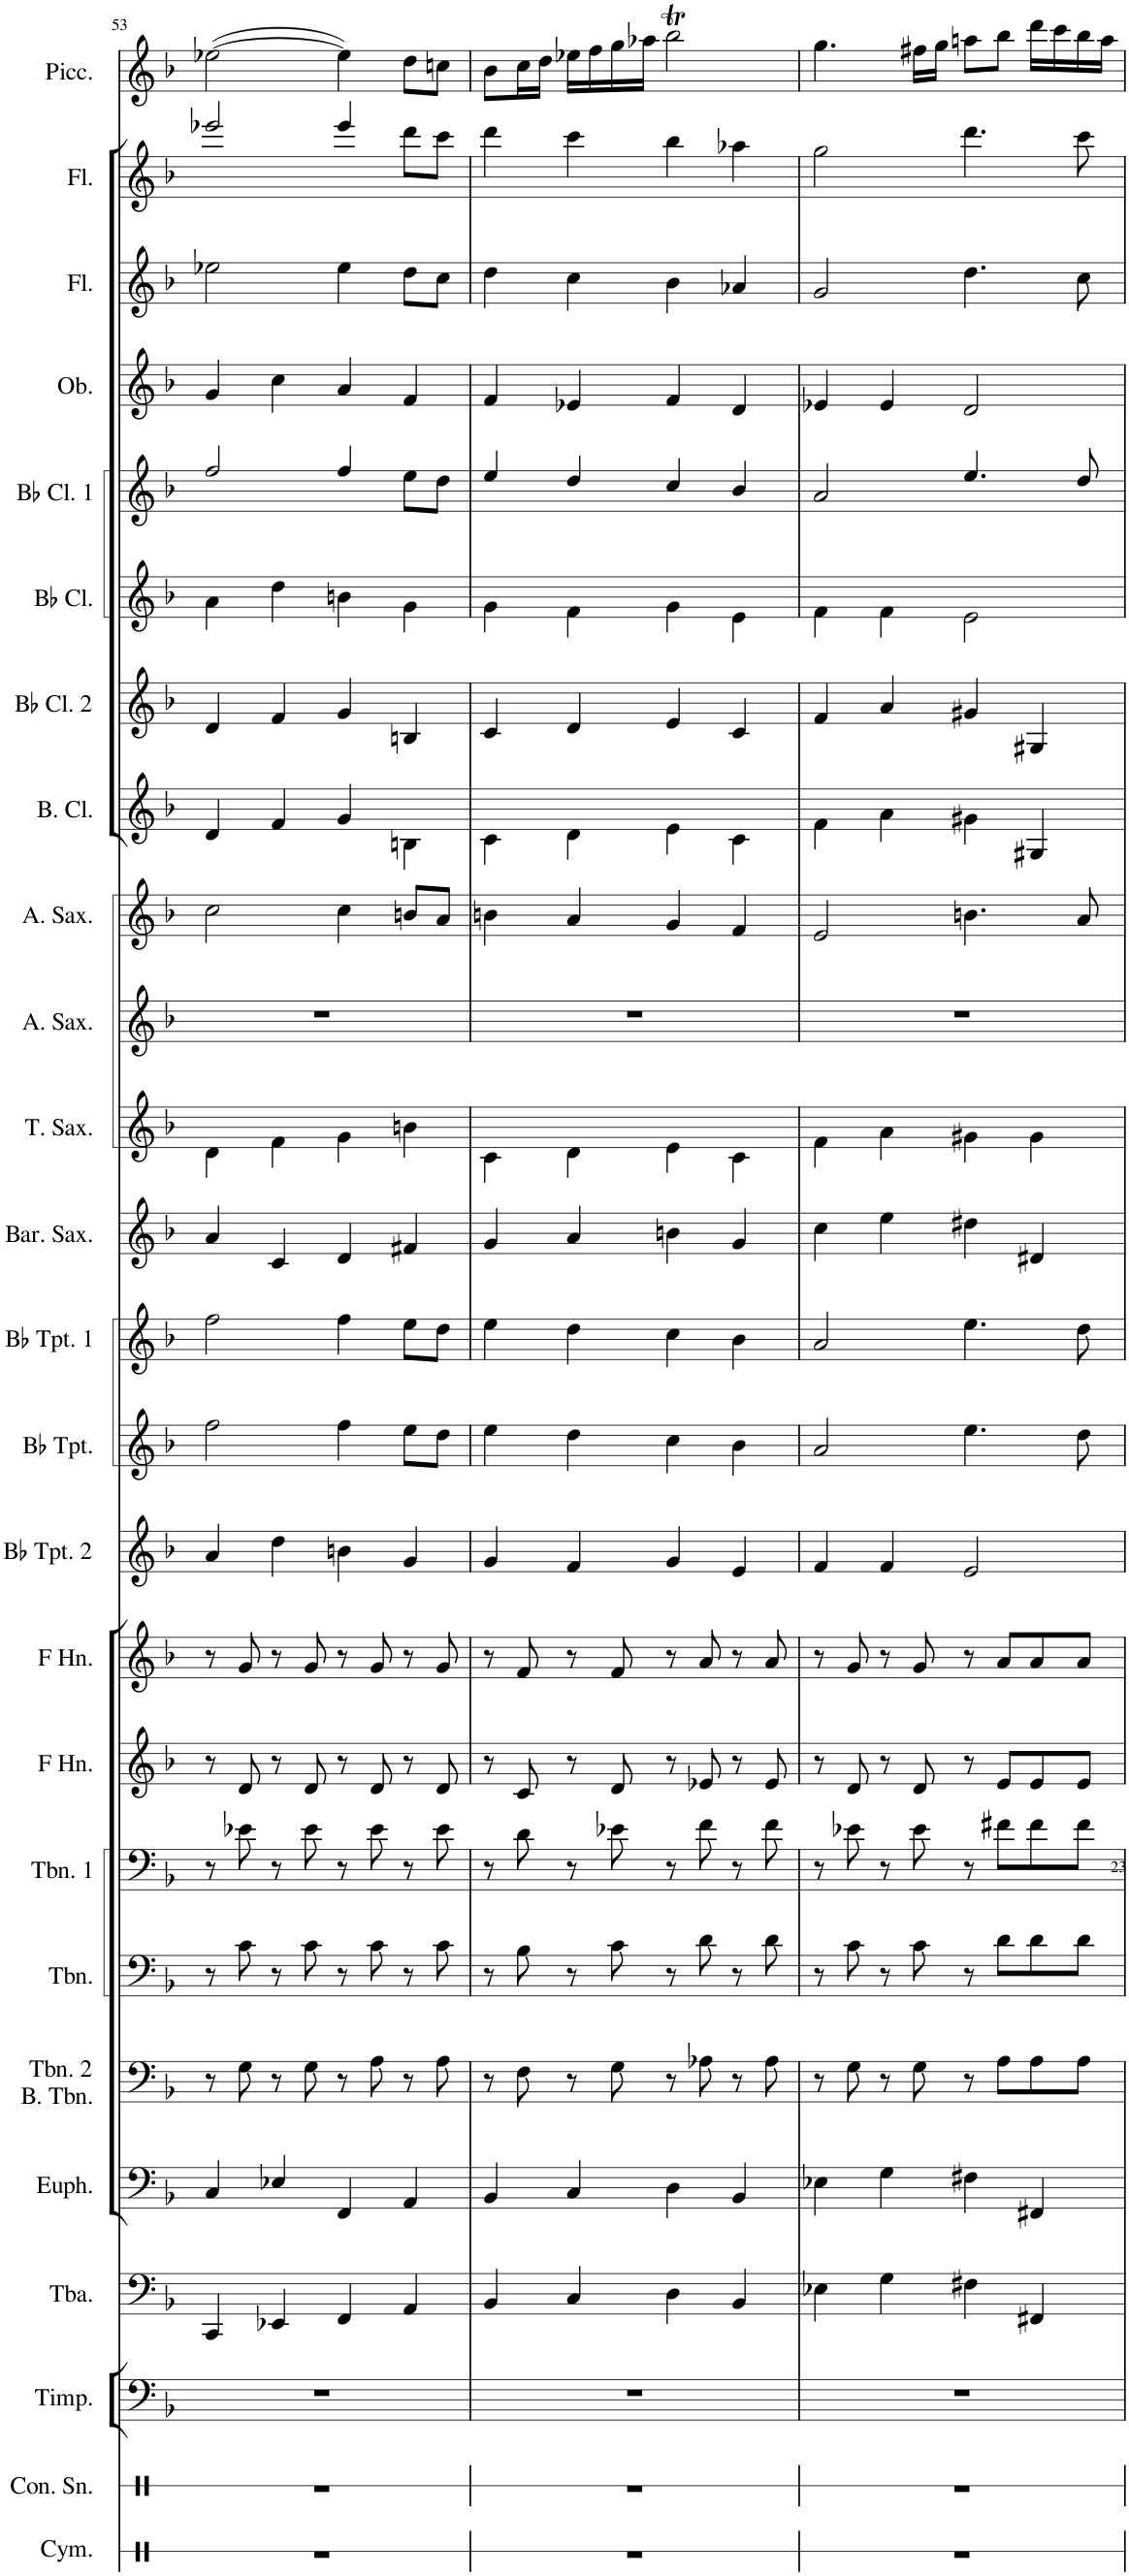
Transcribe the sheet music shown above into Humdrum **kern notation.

**kern	**kern	**kern	**kern	**kern	**kern	**kern	**kern	**kern	**kern	**kern	**kern	**kern	**kern	**kern	**kern	**kern	**kern	**kern	**kern	**kern	**kern	**kern	**kern	**kern
*part25	*part24	*part23	*part22	*part21	*part20	*part19	*part18	*part17	*part16	*part15	*part14	*part13	*part12	*part11	*part10	*part9	*part8	*part7	*part6	*part5	*part4	*part3	*part2	*part1
*staff25	*staff24	*staff23	*staff22	*staff21	*staff20	*staff19	*staff18	*staff17	*staff16	*staff15	*staff14	*staff13	*staff12	*staff11	*staff10	*staff9	*staff8	*staff7	*staff6	*staff5	*staff4	*staff3	*staff2	*staff1
*I"Cymbal	*I"Concert Snare Drum	*I"Timpani	*I"Tuba	*I"Euphonium	*I"Trombone 3	*I"Trombone	*I"Trombone 1 &amp; 2	*I"Horn in F	*I"Horn in F 1 &amp; 2	*I"Bb Trumpet 3	*I"Bb Trumpet	*I"Bb Trumpet 1 &amp; 2	*I"Baritone Saxophone	*I"Tenor Saxophone	*I"Alto Saxophone	*I"Alto Saxophone 1 &amp; 2	*I"Bass Clarinet	*I"Bb Clarinet 3	*I"Bb Clarinet	*I"Bb Clarinet 1 &amp; 2	*I"Oboe 1 &amp; 2	*I"Flute	*I"Flutes 1 &amp; 2	*I"Piccolo
*I'Cym.	*I'Con. Sn.	*I'Timp.	*I'Tba.	*I'Euph.	*	*I'Tbn.	*I'Tbn. 1	*	*	*I'Bb Tpt. 2	*I'Bb Tpt.	*I'Bb Tpt. 1	*I'Bar. Sax.	*I'T. Sax.	*I'A. Sax.	*I'A. Sax.	*I'B. Cl.	*I'Bb Cl. 2	*I'Bb Cl.	*I'Bb Cl. 1	*I'Ob.	*I'Fl.	*I'Fl.	*I'Picc.
!!LO:PB:g=z
*clefX	*clefX	*clefF4	*clefF4	*clefF4	*clefF4	*clefF4	*clefF4	*clefG2	*clefG2	*clefG2	*clefG2	*clefG2	*clefG2	*clefG2	*clefG2	*clefG2	*clefG2	*clefG2	*clefG2	*clefG2	*clefG2	*clefG2	*clefG2	*clefG2
*	*	*	*	*	*	*	*	*Trd4c7	*Trd4c7	*Trd1c2	*Trd1c2	*Trd1c2	*Trd12c21	*Trd8c14	*Trd5c9	*Trd5c9	*Trd8c14	*Trd1c2	*Trd1c2	*Trd1c2	*	*	*	*Trd-7c-12
*k[]	*k[]	*k[b-]	*k[b-]	*k[b-]	*k[b-]	*k[b-]	*k[b-]	*k[b-]	*k[b-]	*k[b-]	*k[b-]	*k[b-]	*k[b-]	*k[b-]	*k[b-]	*k[b-]	*k[b-]	*k[b-]	*k[b-]	*k[b-]	*k[b-]	*k[b-]	*k[b-]	*k[b-]
*M2/2	*M2/2	*M2/2	*M2/2	*M2/2	*M2/2	*M2/2	*M2/2	*M2/2	*M2/2	*M2/2	*M2/2	*M2/2	*M2/2	*M2/2	*M2/2	*M2/2	*M2/2	*M2/2	*M2/2	*M2/2	*M2/2	*M2/2	*M2/2	*M2/2
*met(c|)	*met(c|)	*met(c|)	*met(c|)	*met(c|)	*met(c|)	*met(c|)	*met(c|)	*met(c|)	*met(c|)	*met(c|)	*met(c|)	*met(c|)	*met(c|)	*met(c|)	*met(c|)	*met(c|)	*met(c|)	*met(c|)	*met(c|)	*met(c|)	*met(c|)	*met(c|)	*met(c|)	*met(c|)
=53	=53	=53	=53	=53	=53	=53	=53	=53	=53	=53	=53	=53	=53	=53	=53	=53	=53	=53	=53	=53	=53	=53	=53	=53
*	*	*	*	*	*	*	*	*	*	*^	*	*	*	*	*	*	*	*	*	*	*	*	*	*
1r	1r	1r	4CC/	4C/	8r	8r	8r	8r	8r	1ryy	4a/	2ff\	2ff\	4a/	4d\	1r	2cc\	4d/	4d/	4a\	2ff/	4g/	2ee-X\	2eee-X/	([>2ee-X\
.	.	.	.	.	8G\	8c\	8e-X\	8d/	8g/	.	.	.	.	.	.	.	.	.	.	.	.	.	.	.	.
.	.	.	4EE-X/	4E-X/	8r	8r	8r	8r	8r	.	4dd\	.	.	4c/	4f\	.	.	4f/	4f/	4dd\	.	4cc\	.	.	.
.	.	.	.	.	8G\	8c\	8e-\	8d/	8g/	.	.	.	.	.	.	.	.	.	.	.	.	.	.	.	.
.	.	.	4FF/	4FF/	8r	8r	8r	8r	8r	.	4bn\	4ff\	4ff\	4d/	4g\	.	4cc\	4g/	4g/	4bn\	4ff/	4a/	4ee-\	4eee-/	4ee-\])
.	.	.	.	.	8A\	8c\	8e-\	8d/	8g/	.	.	.	.	.	.	.	.	.	.	.	.	.	.	.	.
.	.	.	4AA/	4AA/	8r	8r	8r	8r	8r	.	4g/	8ee\L	8ee\L	4f#X/	4bn\	.	8bn/L	4Bn\	4Bn/	4g\	8ee\L	4f/	8dd\L	8ddd\L	8dd\L
.	.	.	.	.	8A\	8c\	8e-\	8d/	8g/	.	.	8dd\J	8dd\J	.	.	.	8a/J	.	.	.	8dd\J	.	8cc\J	8ccc\J	8ccn\J
=54	=54	=54	=54	=54	=54	=54	=54	=54	=54	=54	=54	=54	=54	=54	=54	=54	=54	=54	=54	=54	=54	=54	=54	=54	=54
1r	1r	1r	4BB-/	4BB-/	8r	8r	8r	8r	8r	1ryy	4g/	4ee\	4ee\	4g/	4c\	1r	4bn\	4c\	4c/	4g\	4ee/	4f/	4dd\	4ddd\	8b-\L
.	.	.	.	.	8F\	8B-\	8d\	8c/	8f/	.	.	.	.	.	.	.	.	.	.	.	.	.	.	.	16cc\L
.	.	.	.	.	.	.	.	.	.	.	.	.	.	.	.	.	.	.	.	.	.	.	.	.	16dd\JJ
.	.	.	4C/	4C/	8r	8r	8r	8r	8r	.	4f/	4dd\	4dd\	4a/	4d\	.	4a/	4d\	4d/	4f\	4dd/	4e-X/	4cc\	4ccc\	16ee-X\LL
.	.	.	.	.	.	.	.	.	.	.	.	.	.	.	.	.	.	.	.	.	.	.	.	.	16ff\
.	.	.	.	.	8G\	8c\	8e-X\	8d/	8f/	.	.	.	.	.	.	.	.	.	.	.	.	.	.	.	16gg\
.	.	.	.	.	.	.	.	.	.	.	.	.	.	.	.	.	.	.	.	.	.	.	.	.	16aa-X\JJ
.	.	.	4D\	4D\	8r	8r	8r	8r	8r	.	4g/	4cc\	4cc\	4bn\	4e\	.	4g/	4e\	4e/	4g\	4cc/	4f/	4b-\	4bb-\	2bb-T\
.	.	.	.	.	8A-X\	8d\	8f\	8e-X/	8a/	.	.	.	.	.	.	.	.	.	.	.	.	.	.	.	.
.	.	.	4BB-/	4BB-/	8r	8r	8r	8r	8r	.	4e/	4b-\	4b-\	4g/	4c\	.	4f/	4c\	4c/	4e\	4b-/	4d/	4a-X/	4aa-X\	.
.	.	.	.	.	8A-\	8d\	8f\	8e-/	8a/	.	.	.	.	.	.	.	.	.	.	.	.	.	.	.	.
=55	=55	=55	=55	=55	=55	=55	=55	=55	=55	=55	=55	=55	=55	=55	=55	=55	=55	=55	=55	=55	=55	=55	=55	=55	=55
1r	1r	1r	4E-X\	4E-X\	8r	8r	8r	8r	8r	1ryy	4f/	2a/	2a/	4cc\	4f\	1r	2e/	4f\	4f/	4f\	2a/	4e-X/	2g/	2gg\	4.gg\
.	.	.	.	.	8G\	8c\	8e-X\	8d/	8g/	.	.	.	.	.	.	.	.	.	.	.	.	.	.	.	.
.	.	.	4G\	4G\	8r	8r	8r	8r	8r	.	4f/	.	.	4ee\	4a\	.	.	4a\	4a/	4f\	.	4e-/	.	.	.
.	.	.	.	.	8G\	8c\	8e-\	8d/	8g/	.	.	.	.	.	.	.	.	.	.	.	.	.	.	.	16ff#X\LL
.	.	.	.	.	.	.	.	.	.	.	.	.	.	.	.	.	.	.	.	.	.	.	.	.	16gg\JJ
.	.	.	4F#X\	4F#X\	8r	8r	8r	8r	8r	.	2e/	4.ee\	4.ee\	4dd#X\	4g#X\	.	4.bn\	4g#X\	4g#X/	2e\	4.ee/	2d/	4.dd\	4.ddd\	8aan\L
.	.	.	.	.	8A\L	8d\L	8f#X\L	8e/L	8a/L	.	.	.	.	.	.	.	.	.	.	.	.	.	.	.	8bb-\J
.	.	.	4FF#X/	4FF#X/	8A\	8d\	8f#\	8e/	8a/	.	.	.	.	4d#X/	4g#\	.	.	4G#X/	4G#X/	.	.	.	.	.	16ddd\LL
.	.	.	.	.	.	.	.	.	.	.	.	.	.	.	.	.	.	.	.	.	.	.	.	.	16ccc\
.	.	.	.	.	8A\J	8d\J	8f#\J	8e/J	8a/J	.	.	8dd\	8dd\	.	.	.	8a/	.	.	.	8dd/	.	8cc\	8ccc\	16bb-\
.	.	.	.	.	.	.	.	.	.	.	.	.	.	.	.	.	.	.	.	.	.	.	.	.	16aa\JJ
*	*	*	*	*	*	*	*	*	*	*v	*v	*	*	*	*	*	*	*	*	*	*	*	*	*	*
=	=	=	=	=	=	=	=	=	=	=	=	=	=	=	=	=	=	=	=	=	=	=	=	=
*-	*-	*-	*-	*-	*-	*-	*-	*-	*-	*-	*-	*-	*-	*-	*-	*-	*-	*-	*-	*-	*-	*-	*-	*-
